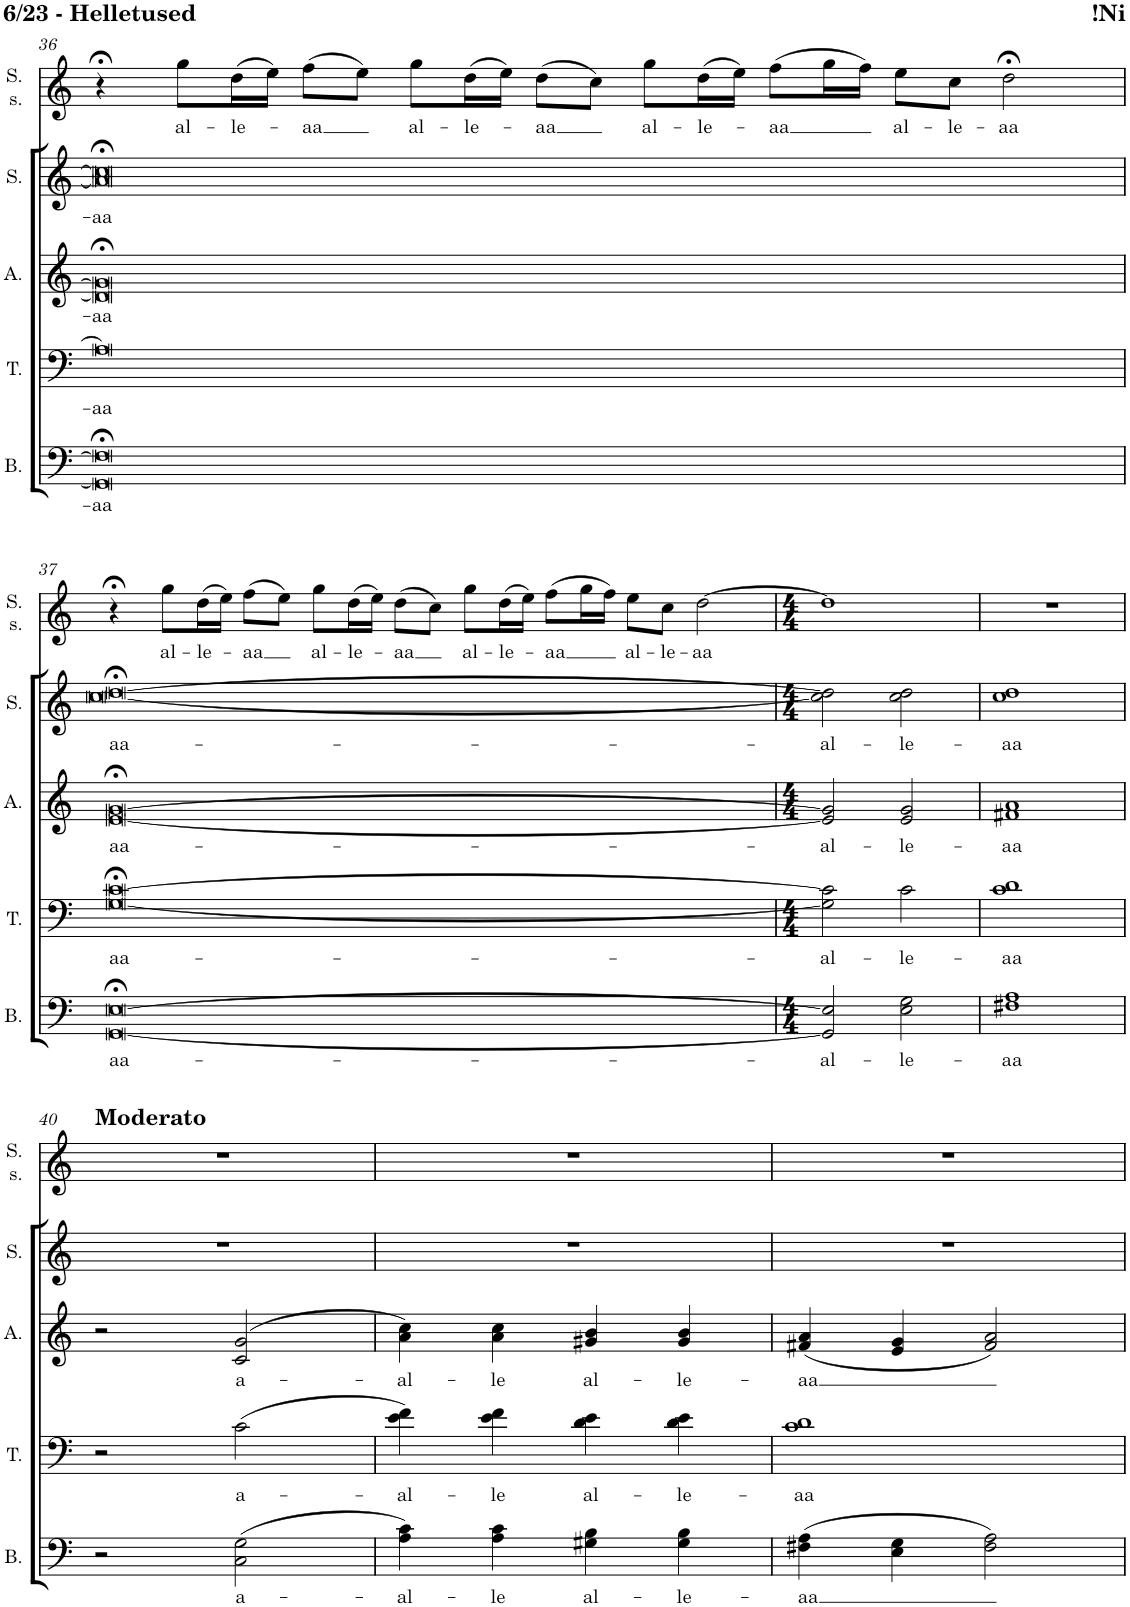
**kern	**text	**kern	**text	**kern	**text	**kern	**text	**kern	**text
*part5	*part5	*part4	*part4	*part3	*part3	*part2	*part2	*part1	*part1
*staff5	*staff5	*staff4	*staff4	*staff3	*staff3	*staff2	*staff2	*staff1	*staff1
*I"Bass	*	*I"Tenor	*	*I"Alto	*	*I"Soprano	*	*I"Soprano Solo	*
*I'B.	*	*I'T.	*	*I'A.	*	*I'S.	*	*I'S. s.	*
!!LO:PB:g=z
*clefF4	*	*clefF4	*	*clefG2	*	*clefG2	*	*clefG2	*
*k[]	*	*k[]	*	*k[]	*	*k[]	*	*k[]	*
*M4/4	*	*M4/4	*	*M4/4	*	*M4/4	*	*M4/4	*
=36	=36	=36	=36	=36	=36	=36	=36	=36	=36
!	!LO:LY:b	!	!LO:LY:b	!	!LO:LY:b	!	!LO:LY:b	!	!
1GG_ 1F_	-aa	1A_	-aa	1d_ 1g_	-aa	1a_ 1cc_	-aa	4r;<	.
!	!	!	!	!	!	!	!	!	!LO:LY:b
.	.	.	.	.	.	.	.	8gg\L	al-
!	!	!	!	!	!	!	!	!	!LO:LY:b
.	.	.	.	.	.	.	.	(16dd\L	-le-
.	.	.	.	.	.	.	.	16ee\JJ)	.
!	!	!	!	!	!	!	!	!	!LO:LY:b
.	.	.	.	.	.	.	.	(8ff\L	-aa
.	.	.	.	.	.	.	.	8ee\J)	.
!	!	!	!	!	!	!	!	!	!LO:LY:b
.	.	.	.	.	.	.	.	8gg\L	al-
!	!	!	!	!	!	!	!	!	!LO:LY:b
.	.	.	.	.	.	.	.	(16dd\L	-le-
.	.	.	.	.	.	.	.	16ee\JJ)	.
!	!	!	!	!	!	!	!	!	!LO:LY:b
1ryy	.	1ryy	.	1ryy	.	1ryy	.	(8dd\L	-aa
.	.	.	.	.	.	.	.	8cc\J)	.
!	!	!	!	!	!	!	!	!	!LO:LY:b
.	.	.	.	.	.	.	.	8gg\L	al-
!	!	!	!	!	!	!	!	!	!LO:LY:b
.	.	.	.	.	.	.	.	(16dd\L	-le-
.	.	.	.	.	.	.	.	16ee\JJ)	.
!	!	!	!	!	!	!	!	!	!LO:LY:b
.	.	.	.	.	.	.	.	(8ff\L	-aa
.	.	.	.	.	.	.	.	16gg\L	.
.	.	.	.	.	.	.	.	16ff\JJ)	.
!	!	!	!	!	!	!	!	!	!LO:LY:b
.	.	.	.	.	.	.	.	8ee\L	al-
!	!	!	!	!	!	!	!	!	!LO:LY:b
.	.	.	.	.	.	.	.	8cc\J	-le-
!	!	!	!	!	!	!	!	!	!LO:LY:b
2ryy	.	2ryy	.	2ryy	.	2ryy	.	2dd;<\	-aa
!!LO:LB:g=z
=37	=37	=37	=37	=37	=37	=37	=37	=37	=37
!	!LO:LY:b	!	!LO:LY:b	!	!LO:LY:b	!	!LO:LY:b	!	!
[1GG [1E	aa-	[1G [1c	aa-	[1e [1g	aa-	[1cc [1dd	aa-	4r;<	.
!	!	!	!	!	!	!	!	!	!LO:LY:b
.	.	.	.	.	.	.	.	8gg\L	al-
!	!	!	!	!	!	!	!	!	!LO:LY:b
.	.	.	.	.	.	.	.	(16dd\L	-le-
.	.	.	.	.	.	.	.	16ee\JJ)	.
!	!	!	!	!	!	!	!	!	!LO:LY:b
.	.	.	.	.	.	.	.	(8ff\L	-aa
.	.	.	.	.	.	.	.	8ee\J)	.
!	!	!	!	!	!	!	!	!	!LO:LY:b
.	.	.	.	.	.	.	.	8gg\L	al-
!	!	!	!	!	!	!	!	!	!LO:LY:b
.	.	.	.	.	.	.	.	(16dd\L	-le-
.	.	.	.	.	.	.	.	16ee\JJ)	.
!	!	!	!	!	!	!	!	!	!LO:LY:b
1GG];< 1F];<	.	1A]	.	1d];< 1g];<	.	1a];< 1cc];<	.	(8dd\L	-aa
.	.	.	.	.	.	.	.	8cc\J)	.
!	!	!	!	!	!	!	!	!	!LO:LY:b
.	.	.	.	.	.	.	.	8gg\L	al-
!	!	!	!	!	!	!	!	!	!LO:LY:b
.	.	.	.	.	.	.	.	(16dd\L	-le-
.	.	.	.	.	.	.	.	16ee\JJ)	.
!	!	!	!	!	!	!	!	!	!LO:LY:b
.	.	.	.	.	.	.	.	(8ff\L	-aa
.	.	.	.	.	.	.	.	16gg\L	.
.	.	.	.	.	.	.	.	16ff\JJ)	.
!	!	!	!	!	!	!	!	!	!LO:LY:b
.	.	.	.	.	.	.	.	8ee\L	al-
!	!	!	!	!	!	!	!	!	!LO:LY:b
.	.	.	.	.	.	.	.	8cc\J	-le-
!	!	!	!	!	!	!	!	!	!LO:LY:b
2ryy	.	2ryy	.	2ryy	.	2ryy	.	[2dd\	-aa
=38	=38	=38	=38	=38	=38	=38	=38	=38	=38
*M4/4	*	*M4/4	*	*M4/4	*	*M4/4	*	*M4/4	*
!	!LO:LY:b	!	!LO:LY:b	!	!LO:LY:b	!	!LO:LY:b	!	!
2GG/] 2E/]	-al-	2G\] 2c\]	-al-	2e/] 2g/]	-al-	2cc\] 2dd\]	-al-	1dd]	.
1GG_;< 1E_;<	.	1G_;< 1c_;<	.	1e_;< 1g_;<	.	1cc_;< 1dd_;<	.	.	.
.	.	.	.	.	.	.	.	1ryy	.
!	!LO:LY:b	!	!LO:LY:b	!	!LO:LY:b	!	!LO:LY:b	!	!
2E\ 2G\	-le-	2c\	-le-	2e/ 2g/	-le-	2cc\ 2dd\	-le-	.	.
=39	=39	=39	=39	=39	=39	=39	=39	=39	=39
!	!LO:LY:b	!	!LO:LY:b	!	!LO:LY:b	!	!LO:LY:b	!	!
1F#X 1A	-aa	1c 1d	-aa	1f#X 1a	-aa	1cc 1dd	-aa	1r	.
!!LO:LB:g=z
=40	=40	=40	=40	=40	=40	=40	=40	=40	=40
!	!	!	!	!	!	!	!	!LO:TX:a:B:t=Moderato	!
2r	.	2r	.	2r	.	1r	.	1r	.
!	!LO:LY:b	!	!LO:LY:b	!	!LO:LY:b	!	!	!	!
(2C\ 2G\	a-	(2c\	a-	(2c/ 2g/	a-	.	.	.	.
=41	=41	=41	=41	=41	=41	=41	=41	=41	=41
!	!LO:LY:b	!	!LO:LY:b	!	!LO:LY:b	!	!	!	!
4A\ 4c\)	-al-	4e\ 4f\)	-al-	4a\ 4cc\)	-al-	1r	.	1r	.
!	!LO:LY:b	!	!LO:LY:b	!	!LO:LY:b	!	!	!	!
4A\ 4c\	-le	4e\ 4f\	-le	4a\ 4cc\	-le	.	.	.	.
!	!LO:LY:b	!	!LO:LY:b	!	!LO:LY:b	!	!	!	!
4G#X\ 4B\	al-	4d\ 4e\	al-	4g#X/ 4b/	al-	.	.	.	.
!	!LO:LY:b	!	!LO:LY:b	!	!LO:LY:b	!	!	!	!
4G#\ 4B\	-le-	4d\ 4e\	-le-	4g#/ 4b/	-le-	.	.	.	.
=42	=42	=42	=42	=42	=42	=42	=42	=42	=42
!	!LO:LY:b	!	!LO:LY:b	!	!LO:LY:b	!	!	!	!
(4F#X\ 4A\	-aa	1c 1d	-aa	(4f#X/ 4a/	-aa	1r	.	1r	.
4E\ 4G\	.	.	.	4e/ 4g/	.	.	.	.	.
2F#\ 2A\)	.	.	.	2f#/ 2a/)	.	.	.	.	.
=	=	=	=	=	=	=	=	=	=
*-	*-	*-	*-	*-	*-	*-	*-	*-	*-
